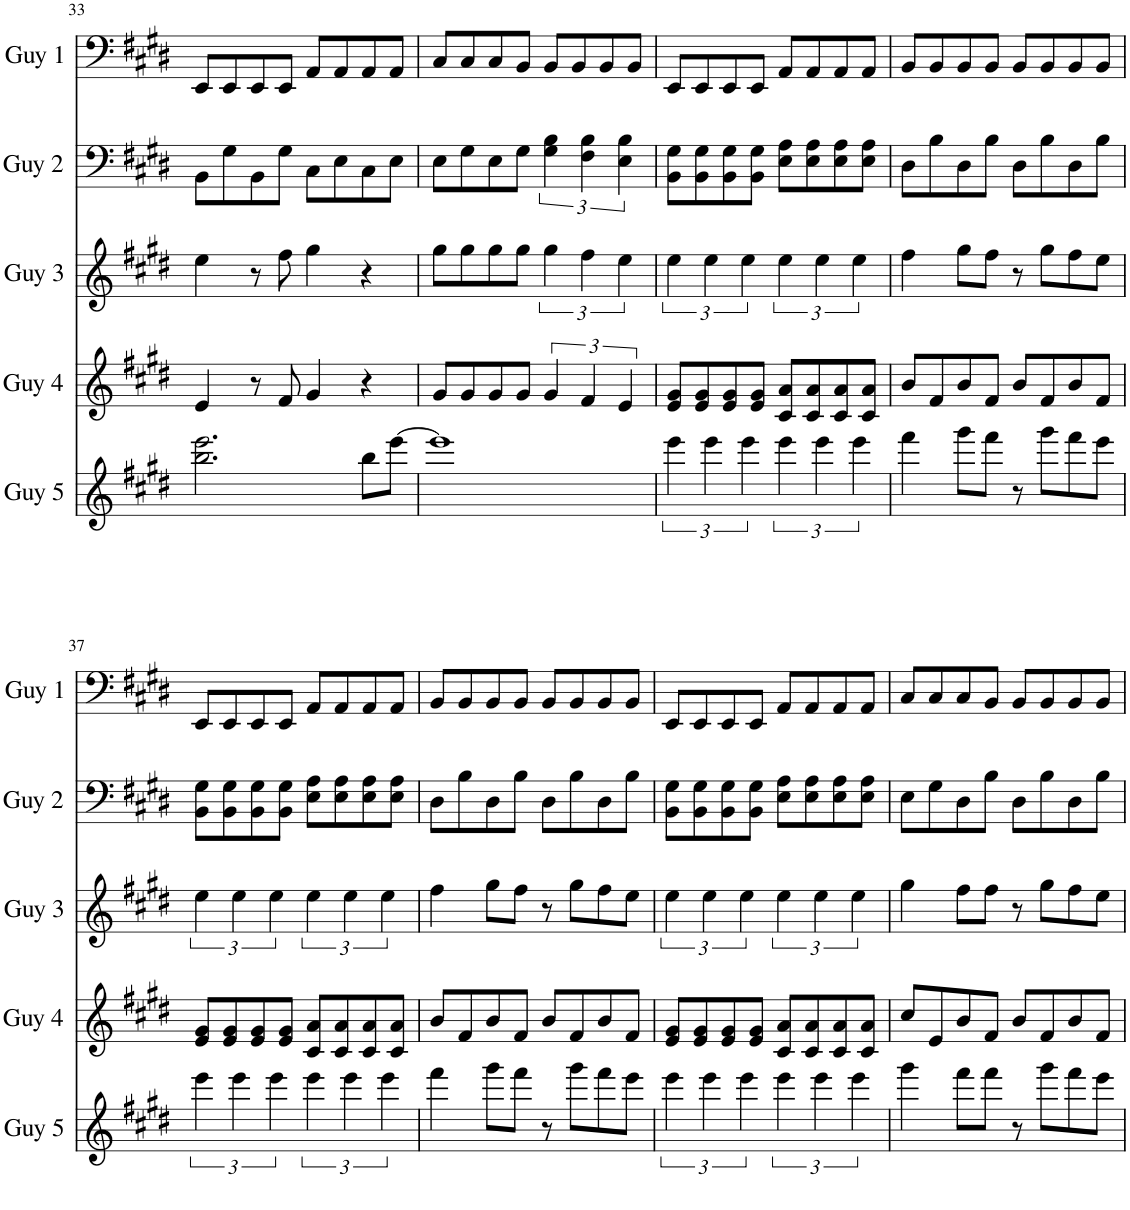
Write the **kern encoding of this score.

**kern	**kern	**kern	**kern	**kern
*part5	*part4	*part3	*part2	*part1
*staff5	*staff4	*staff3	*staff2	*staff1
*I"Piano Guy 5	*I"Piano Guy 4	*I"Piano Guy 3	*I"Piano Guy 2	*I"Piano Guy 1
*I'Guy 5	*I'Guy 4	*I'Guy 3	*I'Guy 2	*I'Guy 1
!!LO:PB:g=z
*clefF4	*clefG2	*clefG2	*clefG2	*clefG^2
*k[f#c#g#d#]	*k[f#c#g#d#]	*k[f#c#g#d#]	*k[f#c#g#d#]	*k[f#c#g#d#]
*M4/4	*M4/4	*M4/4	*M4/4	*M4/4
=33	=33	=33	=33	=33
2.bb\ 2.eee\	4e/	4ee\	8BB\L	8EE/L
.	.	.	8G#\	8EE/
.	8r	8r	8BB\	8EE/
.	8f#/	8ff#\	8G#\J	8EE/J
.	4g#/	4gg#\	8C#\L	8AA/L
.	.	.	8E\	8AA/
8bb\L	4r	4r	8C#\	8AA/
[8eee\J	.	.	8E\J	8AA/J
=34	=34	=34	=34	=34
1eee]	8g#/L	8gg#\L	8E\L	8C#/L
.	8g#/	8gg#\	8G#\	8C#/
.	8g#/	8gg#\	8E\	8C#/
.	8g#/J	8gg#\J	8G#\J	8BB/J
.	6g#/	6gg#\	6G#\ 6B\	8BB/L
.	.	.	.	8BB/
.	6f#/	6ff#\	6F#\ 6B\	.
.	.	.	.	8BB/
.	6e/	6ee\	6E\ 6B\	.
.	.	.	.	8BB/J
=35	=35	=35	=35	=35
6eee\	8e/ 8g#/L	6ee\	8BB\ 8G#\L	8EE/L
.	8e/ 8g#/	.	8BB\ 8G#\	8EE/
6eee\	.	6ee\	.	.
.	8e/ 8g#/	.	8BB\ 8G#\	8EE/
6eee\	.	6ee\	.	.
.	8e/ 8g#/J	.	8BB\ 8G#\J	8EE/J
6eee\	8c#/ 8a/L	6ee\	8E\ 8A\L	8AA/L
.	8c#/ 8a/	.	8E\ 8A\	8AA/
6eee\	.	6ee\	.	.
.	8c#/ 8a/	.	8E\ 8A\	8AA/
6eee\	.	6ee\	.	.
.	8c#/ 8a/J	.	8E\ 8A\J	8AA/J
=36	=36	=36	=36	=36
4fff#\	8b/L	4ff#\	8D#\L	8BB/L
.	8f#/	.	8B\	8BB/
8ggg#\L	8b/	8gg#\L	8D#\	8BB/
8fff#\J	8f#/J	8ff#\J	8B\J	8BB/J
8r	8b/L	8r	8D#\L	8BB/L
8ggg#\L	8f#/	8gg#\L	8B\	8BB/
8fff#\	8b/	8ff#\	8D#\	8BB/
8eee\J	8f#/J	8ee\J	8B\J	8BB/J
!!LO:LB:g=z
=37	=37	=37	=37	=37
6eee\	8e/ 8g#/L	6ee\	8BB\ 8G#\L	8EE/L
.	8e/ 8g#/	.	8BB\ 8G#\	8EE/
6eee\	.	6ee\	.	.
.	8e/ 8g#/	.	8BB\ 8G#\	8EE/
6eee\	.	6ee\	.	.
.	8e/ 8g#/J	.	8BB\ 8G#\J	8EE/J
6eee\	8c#/ 8a/L	6ee\	8E\ 8A\L	8AA/L
.	8c#/ 8a/	.	8E\ 8A\	8AA/
6eee\	.	6ee\	.	.
.	8c#/ 8a/	.	8E\ 8A\	8AA/
6eee\	.	6ee\	.	.
.	8c#/ 8a/J	.	8E\ 8A\J	8AA/J
=38	=38	=38	=38	=38
4fff#\	8b/L	4ff#\	8D#\L	8BB/L
.	8f#/	.	8B\	8BB/
8ggg#\L	8b/	8gg#\L	8D#\	8BB/
8fff#\J	8f#/J	8ff#\J	8B\J	8BB/J
8r	8b/L	8r	8D#\L	8BB/L
8ggg#\L	8f#/	8gg#\L	8B\	8BB/
8fff#\	8b/	8ff#\	8D#\	8BB/
8eee\J	8f#/J	8ee\J	8B\J	8BB/J
=39	=39	=39	=39	=39
6eee\	8e/ 8g#/L	6ee\	8BB\ 8G#\L	8EE/L
.	8e/ 8g#/	.	8BB\ 8G#\	8EE/
6eee\	.	6ee\	.	.
.	8e/ 8g#/	.	8BB\ 8G#\	8EE/
6eee\	.	6ee\	.	.
.	8e/ 8g#/J	.	8BB\ 8G#\J	8EE/J
6eee\	8c#/ 8a/L	6ee\	8E\ 8A\L	8AA/L
.	8c#/ 8a/	.	8E\ 8A\	8AA/
6eee\	.	6ee\	.	.
.	8c#/ 8a/	.	8E\ 8A\	8AA/
6eee\	.	6ee\	.	.
.	8c#/ 8a/J	.	8E\ 8A\J	8AA/J
=40	=40	=40	=40	=40
4ggg#\	8cc#/L	4gg#\	8E\L	8C#/L
.	8e/	.	8G#\	8C#/
8fff#\L	8b/	8ff#\L	8D#\	8C#/
8fff#\J	8f#/J	8ff#\J	8B\J	8BB/J
8r	8b/L	8r	8D#\L	8BB/L
8ggg#\L	8f#/	8gg#\L	8B\	8BB/
8fff#\	8b/	8ff#\	8D#\	8BB/
8eee\J	8f#/J	8ee\J	8B\J	8BB/J
=	=	=	=	=
*-	*-	*-	*-	*-
